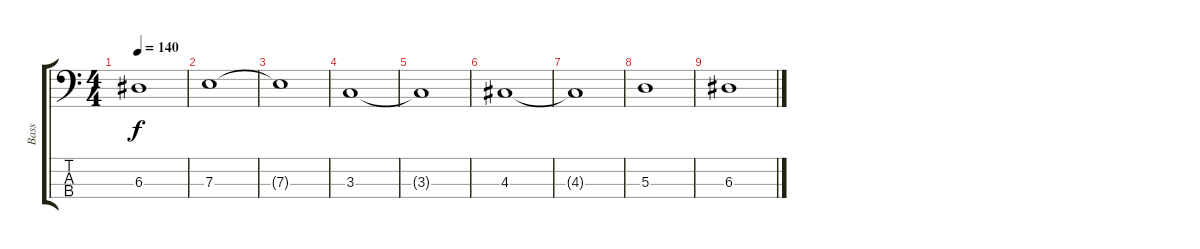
\track ("Bass" "Bass") {instrument acousticguitarsteel}
\staff {score tabs}
\tuning (G2 D2 A1 E1) {hide}
\ts (4 4)
\tempo 140
\clef f4
\ks c
6.3.1{dy f} |
7.3.1 |
7.3{t}.1 |
3.3.1 |
3.3{t}.1 |
4.3.1 |
4.3{t}.1 |
5.3.1 |
6.3.1
